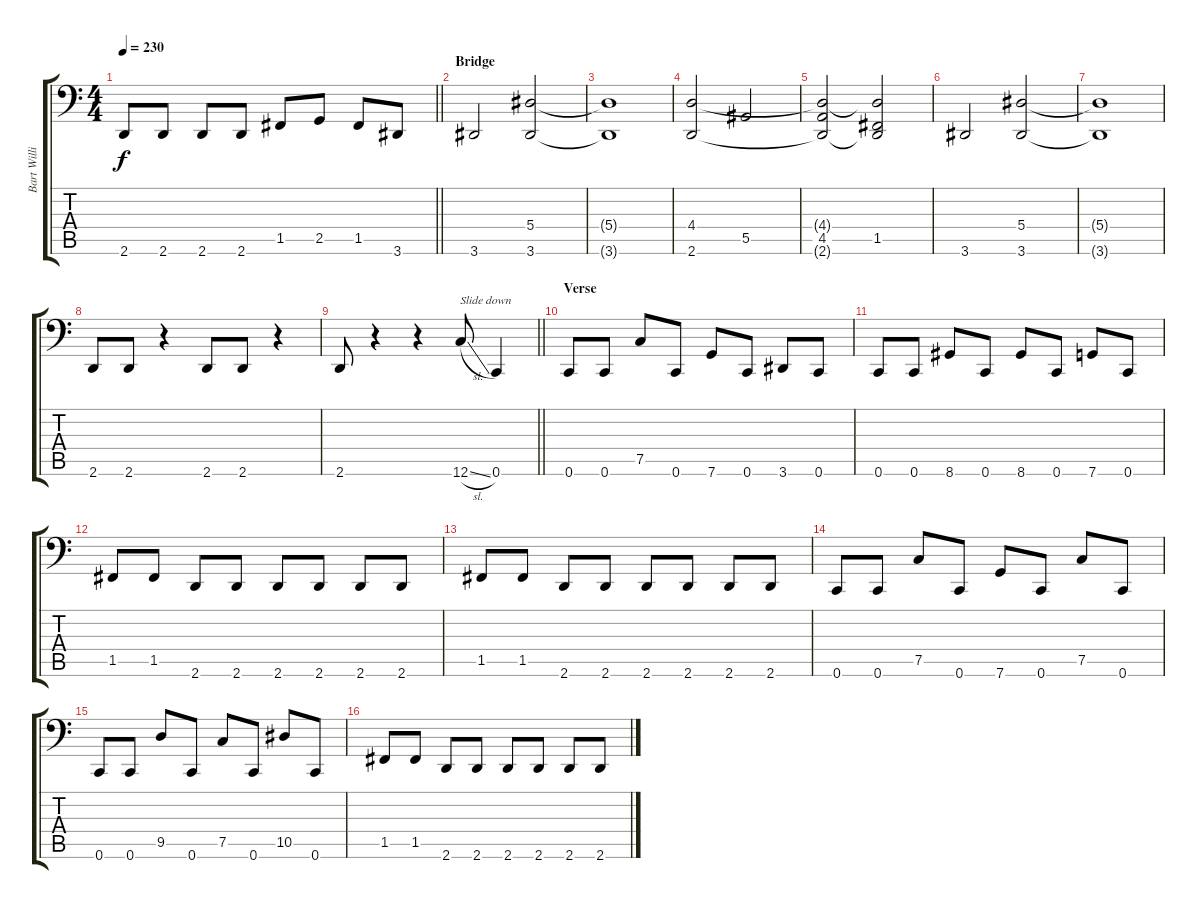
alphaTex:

\track ("Bart Williams" "Bart Willi") {instrument electricbasspick}
\staff {score tabs}
\tuning (C3 G2 Eb2 Bb1 F1 C1) {hide}
\ts (4 4)
\tempo 230
\clef f4
\barLineRight lightlight
\ks c
2.6.8{dy f} 2.6.8 2.6.8 2.6.8 1.5.8 2.5.8 1.5.8 3.6.8 |
\section ("" "Bridge")
3.6.2 (5.4 3.6).2 |
(5.4{t} 3.6{t}).1 |
(4.4 2.6).2 5.5.2 |
(4.4{t} 4.5 2.6{t}).2 (4.4{t} 1.5 2.6{t}).2 |
3.6.2 (5.4 3.6).2 |
(5.4{t} 3.6{t}).1 |
2.6.8 2.6.8 r.4 2.6.8 2.6.8 r.4 |
\barLineRight lightlight
2.6.8 r.4 r.4 12.6{sl}.8{txt "Slide down"} 0.6.4 |
\section ("" "Verse")
0.6.8 0.6.8 7.5.8 0.6.8 7.6.8 0.6.8 3.6.8 0.6.8 |
0.6.8 0.6.8 8.6.8 0.6.8 8.6.8 0.6.8 7.6.8 0.6.8 |
1.5.8 1.5.8 2.6.8 2.6.8 2.6.8 2.6.8 2.6.8 2.6.8 |
1.5.8 1.5.8 2.6.8 2.6.8 2.6.8 2.6.8 2.6.8 2.6.8 |
0.6.8 0.6.8 7.5.8 0.6.8 7.6.8 0.6.8 7.5.8 0.6.8 |
0.6.8 0.6.8 9.5.8 0.6.8 7.5.8 0.6.8 10.5.8 0.6.8 |
1.5.8 1.5.8 2.6.8 2.6.8 2.6.8 2.6.8 2.6.8 2.6.8
